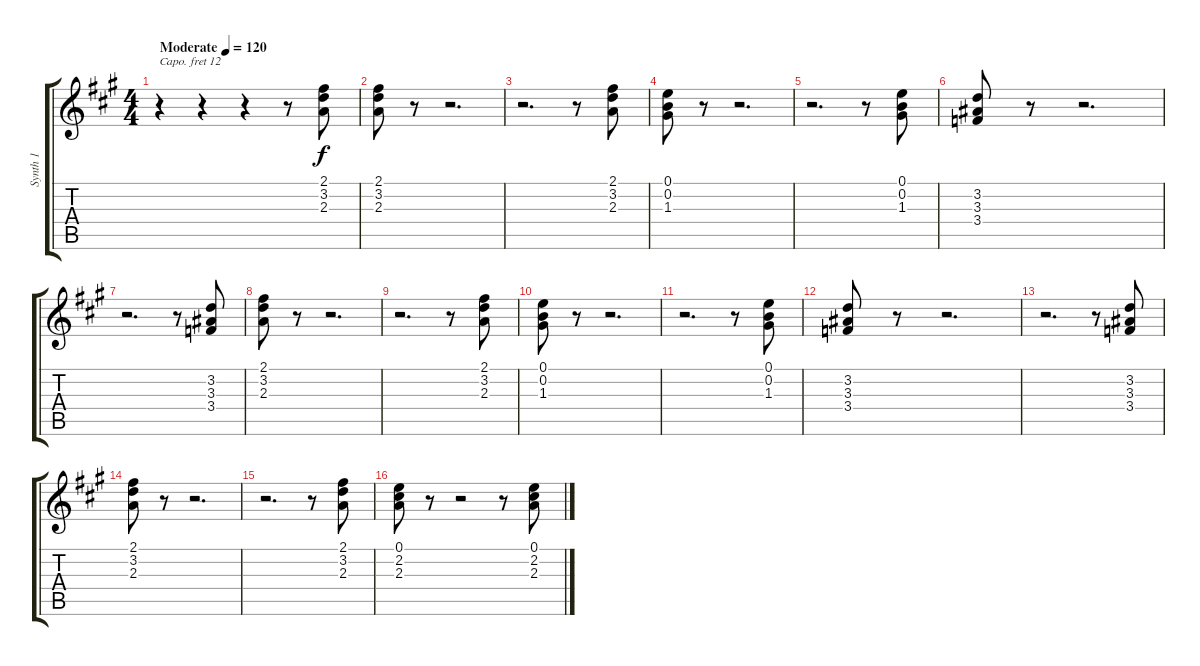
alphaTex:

\track ("Synth 1" "Synth 1") {instrument rockorgan}
\staff {score tabs}
\capo 12
\tuning (E4 B3 G3 D3 A2 E2) {hide}
\ts (4 4)
\tempo (120 "Moderate")
\clef g2
\ks a
r.4{dy f instrument rockorgan} r.4 r.4 r.8 (2.1 3.2 2.3).8 |
(2.1 3.2 2.3).8 r.8 r.2{d} |
r.2{d} r.8 (2.1 3.2 2.3).8 |
(0.1 0.2 1.3).8 r.8 r.2{d} |
r.2{d} r.8 (0.1 0.2 1.3).8 |
(3.2 3.3 3.4).8 r.8 r.2{d} |
r.2{d} r.8 (3.2 3.3 3.4).8 |
(2.1 3.2 2.3).8 r.8 r.2{d} |
r.2{d} r.8 (2.1 3.2 2.3).8 |
(0.1 0.2 1.3).8 r.8 r.2{d} |
r.2{d} r.8 (0.1 0.2 1.3).8 |
(3.2 3.3 3.4).8 r.8 r.2{d} |
r.2{d} r.8 (3.2 3.3 3.4).8 |
(2.1 3.2 2.3).8 r.8 r.2{d} |
r.2{d} r.8 (2.1 3.2 2.3).8 |
(0.1 2.2 2.3).8 r.8 r.2 r.8 (0.1 2.2 2.3).8
